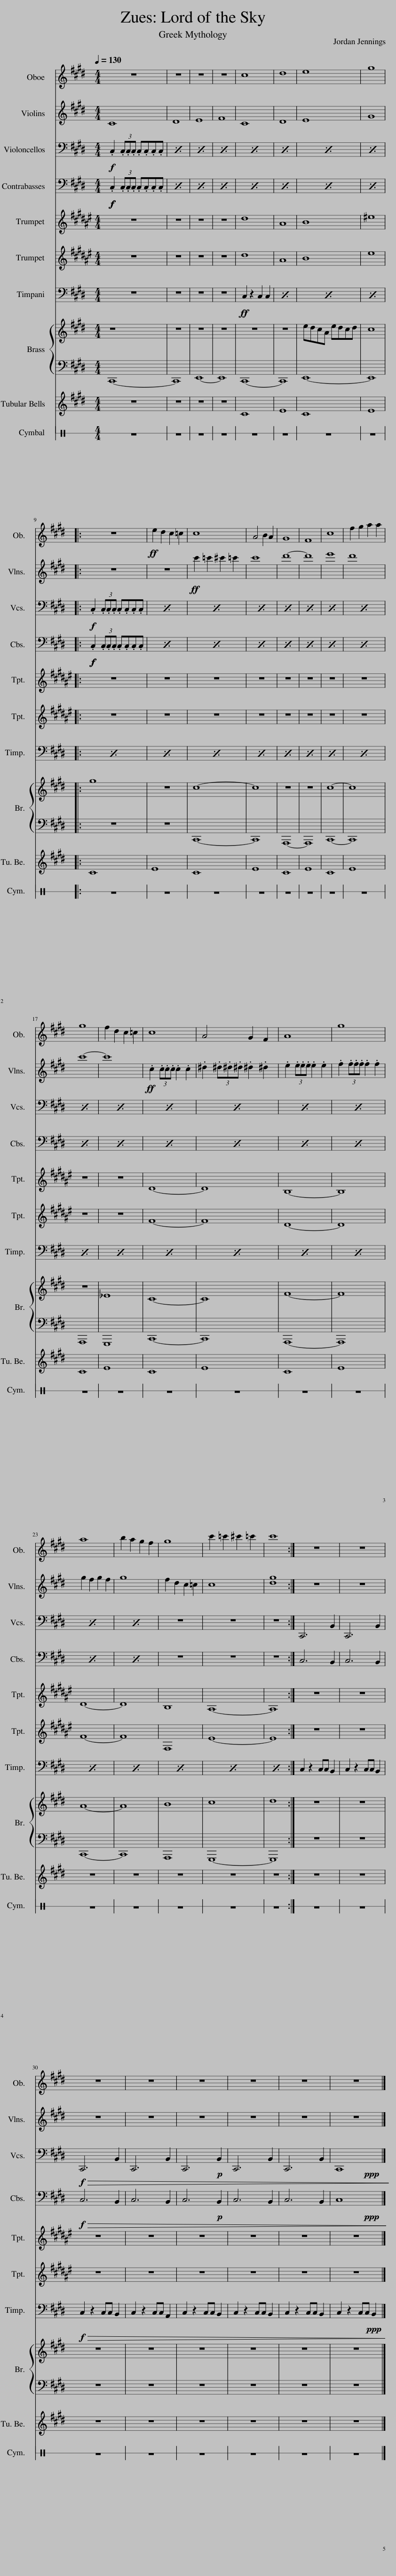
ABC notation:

X:1
%%score 1 2 3 4 5 6 7 { 8 | 9 } 10
L:1/8
Q:1/4=130
M:4/4
I:linebreak $
K:E
V:1 treble
V:2 treble
V:3 bass
V:4 bass transpose=-12
V:5 treble transpose=-2
V:6 treble transpose=-2
V:7 bass
V:8 treble
V:9 bass
V:10 treble
V:1
 z8 | z8 | z8 | z8 | c8 | %5
 d8 | e8 | g8 |:$ z8 |!ff! e2 d2 c2 =c2 | %10
 c8 | A4 B2 A2 | G8 | F8 | c8 | %15
 f2 g2 a2 a2 |$ g8 | f2 d2 c2 =c2 | c8 | A4 G2 F2 | %20
 A8 | g8 |$ a8 | b2 a2 g2 f2 | g8 | %25
 c'2 =c'2 ^c'2 =c'2 | c'8 :| z8 | z8 |$ z8 | %30
 z8 | z8 | z8 | z8 | z8 |] %35
V:2
 C8 | D8 | E8 | F8 | C8 | %5
 D8 | E8 | G8 |:$ z8 | z8 | %10
!ff! c'2 =c'2 ^c'2 =c'2 | c'8 | d'8- | d'8 | e'8 | %15
 d'8 |$ c'8- | c'8 |!ff! .c2 (3.c.c.c .c2 .c2 | .^d2 (3.^d.^d.^d .^d2 .^d2 | %20
 .e2 (3.e.e.e .e2 .e2 | .f2 (3.f.f.f .f2 .f2 |$ g2 f2 g2 f2 | g8 | f2 d2 c2 =c2 | %25
 c8 | [dg]8 :| z8 | z8 |$ z8 | %30
 z8 | z8 | z8 | z8 | z8 |] %35
V:3
!f! .C,2 (3.C,.C,.C, .C,.C,.C,.C, | x8 | x8 | x8 | x8 | %5
 x8 | x8 | x8 |:$!f! .C,2 (3.C,.C,.C, .C,.C,.C,.C, | x8 | %10
 x8 | x8 | x8 | x8 | x8 | %15
 x8 |$ x8 | x8 | x8 | x8 | %20
 x8 | x8 |$ x8 | x8 | z8 | %25
 z8 | z8 :| C,,6 B,,2 | C,,6 B,,2 |$!f!!>(! C,,6 B,,2!>)! | %30
 C,,6 B,,2 | C,,6!p! B,,2 | C,,6 B,,2 | C,,6 B,,2 | C,,8!ppp! |] %35
V:4
!f!!f! .C,2 (3.C,.C,.C, .C,.C,.C,.C, | x8 | x8 | x8 | x8 | %5
 x8 | x8 | x8 |:$!f!!f! .C,2 (3.C,.C,.C, .C,.C,.C,.C, | x8 | %10
 x8 | x8 | x8 | x8 | x8 | %15
 x8 |$ x8 | x8 | x8 | x8 | %20
 x8 | x8 |$ x8 | x8 | z8 | %25
 z8 | z8 :| C,6 B,,2 | C,6 B,,2 |$!f!!>(! C,6 B,,2!>)! | %30
 C,6 B,,2 | C,6!p! B,,2 | C,6 B,,2 | C,6 B,,2 | C,8!ppp! |] %35
V:5
[K:F#] z8 | z8 | z8 | z8 | d8 | %5
 A8 | B8 | ^e8 |:$ z8 | z8 | %10
 z8 | z8 | z8 | z8 | z8 | %15
 z8 |$ z8 | z8 | D8- | D8 | %20
 B,8- | B,8 |$ D8- | D8 | B,8 | %25
 A,8- | A,8 :| z8 | z8 |$ z8 | %30
 z8 | z8 | z8 | z8 | z8 |] %35
V:6
[K:F#] z8 | z8 | z8 | z8 | d8 | %5
 A8 | B8 | e8 |:$ z8 | z8 | %10
 z8 | z8 | z8 | z8 | z8 | %15
 z8 |$ z8 | z8 | F8- | F8 | %20
 D8- | D8 |$ F8- | F8 | F,8 | %25
 E8- | E8 :| z8 | z8 |$ z8 | %30
 z8 | z8 | z8 | z8 | z8 |] %35
V:7
 z8 | z8 | z8 | z8 |!ff! C,2 z2 C,2 C,2 | %5
 x8 | x8 | x8 |:$ x8 | x8 | %10
 x8 | x8 | x8 | x8 | x8 | %15
 x8 |$ x8 | x8 | x8 | x8 | %20
 x8 | x8 |$ x8 | x8 | x8 | %25
 x8 | x8 :| C,2 z2 C,C, B,,2 | C,2 z2 C,C, B,,2 |$!f!!>(! C,2 z2 C,C, B,,2!>)! | %30
 C,2 z2 C,C, A,,2 | C,2 z2 C,C, B,,2 | C,2 z2 C,C, B,,2 | C,2 z2 C,C, B,,2 | C,2 z2 C,C,!ppp! B,,2 |] %35
V:8
 z8 | z8 | z8 | z8 | z8 | %5
 z8 | edcA edcd | c8 |:$ g8 | z8 | %10
 c8- | c8 | z8 | z8 | c8- | %15
 c8 |$ z8 | _E8 | C8- | C8 | %20
 F8- | F8 |$ A8- | A8 | B8 | %25
 c8 | d8 :| z8 | z8 |$ z8 | %30
 z8 | z8 | z8 | z8 | z8 |] %35
V:9
 C,,8- | C,,8 | E,,8- | E,,8 | C,,8- | %5
 C,,8 | E,,8- | E,,8 |:$ z8 | z8 | %10
 C,,8- | C,,8 | A,,,8- | A,,,8 | C,,8- | %15
 C,,8 |$ A,,,8 | G,,,8 | C,,8- | C,,8 | %20
 A,,,8- | A,,,8 |$ C,,8- | C,,8 | A,,,8 | %25
 G,,,8- | G,,,8 :| z8 | z8 |$ z8 | %30
 z8 | z8 | z8 | z8 | z8 |] %35
V:10
 z8 | z8 | z8 | z8 | C8 | %5
 E8 | C8 | E8 |:$ C8 | E8 | %10
 C8 | E8 | C8 | E8 | C8 | %15
 E8 |$ C8 | E8 | C8 | E8 | %20
 C8 | E8 |$ z8 | z8 | z8 | %25
 z8 | z8 :| z8 | z8 |$ z8 | %30
 z8 | z8 | z8 | z8 | z8 |] %35
